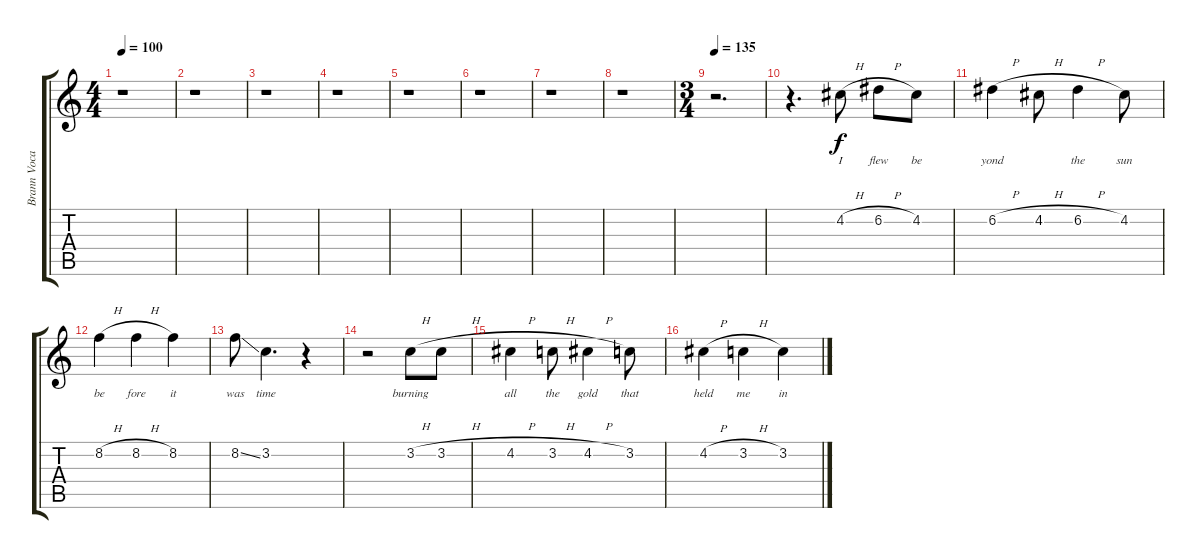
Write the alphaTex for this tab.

\track ("Brann Vocals" "Brann Voca") {instrument overdrivenguitar}
\staff {score tabs}
\tuning (D4 A3 F3 C3 G2 C2) {hide}
\ts (4 4)
\tempo 100
\clef g2
\ks c
r.1{dy f} |
r.1 |
r.1 |
r.1 |
r.1 |
r.1 |
r.1 |
r.1 |
\ts (3 4)
\tempo 135
r.2{d} |
r.4{d} 4.2{h}.8{lyrics (0 "I") lyrics (1 "") lyrics (2 "") lyrics (3 "") lyrics (4 "")} 6.2{h}.8{lyrics (0 "flew") lyrics (1 "") lyrics (2 "") lyrics (3 "") lyrics (4 "")} 4.2.8{lyrics (0 "be") lyrics (1 "") lyrics (2 "") lyrics (3 "") lyrics (4 "")} |
6.2{h}.4{lyrics (0 "yond") lyrics (1 "") lyrics (2 "") lyrics (3 "") lyrics (4 "")} 4.2{h}.8{lyrics (0 "") lyrics (1 "") lyrics (2 "") lyrics (3 "") lyrics (4 "")} 6.2{h}.4{lyrics (0 "the") lyrics (1 "") lyrics (2 "") lyrics (3 "") lyrics (4 "")} 4.2.8{lyrics (0 "sun") lyrics (1 "") lyrics (2 "") lyrics (3 "") lyrics (4 "")} |
8.2{h}.4{lyrics (0 "be") lyrics (1 "") lyrics (2 "") lyrics (3 "") lyrics (4 "")} 8.2{h}.4{lyrics (0 "fore") lyrics (1 "") lyrics (2 "") lyrics (3 "") lyrics (4 "")} 8.2.4{lyrics (0 "it") lyrics (1 "") lyrics (2 "") lyrics (3 "") lyrics (4 "")} |
8.2{ss}.8{lyrics (0 "was") lyrics (1 "") lyrics (2 "") lyrics (3 "") lyrics (4 "")} 3.2.4{d lyrics (0 "time") lyrics (1 "") lyrics (2 "") lyrics (3 "") lyrics (4 "")} r.4 |
r.2 3.2{h}.8{lyrics (0 "burning") lyrics (1 "") lyrics (2 "") lyrics (3 "") lyrics (4 "")} 3.2{h}.8{lyrics (0 "") lyrics (1 "") lyrics (2 "") lyrics (3 "") lyrics (4 "")} |
4.2{h}.4{lyrics (0 "all") lyrics (1 "") lyrics (2 "") lyrics (3 "") lyrics (4 "")} 3.2{h}.8{lyrics (0 "the") lyrics (1 "") lyrics (2 "") lyrics (3 "") lyrics (4 "")} 4.2{h}.4{lyrics (0 "gold") lyrics (1 "") lyrics (2 "") lyrics (3 "") lyrics (4 "")} 3.2.8{lyrics (0 "that") lyrics (1 "") lyrics (2 "") lyrics (3 "") lyrics (4 "")} |
4.2{h}.4{lyrics (0 "held") lyrics (1 "") lyrics (2 "") lyrics (3 "") lyrics (4 "")} 3.2{h}.4{lyrics (0 "me") lyrics (1 "") lyrics (2 "") lyrics (3 "") lyrics (4 "")} 3.2.4{lyrics (0 "in") lyrics (1 "") lyrics (2 "") lyrics (3 "") lyrics (4 "")}
